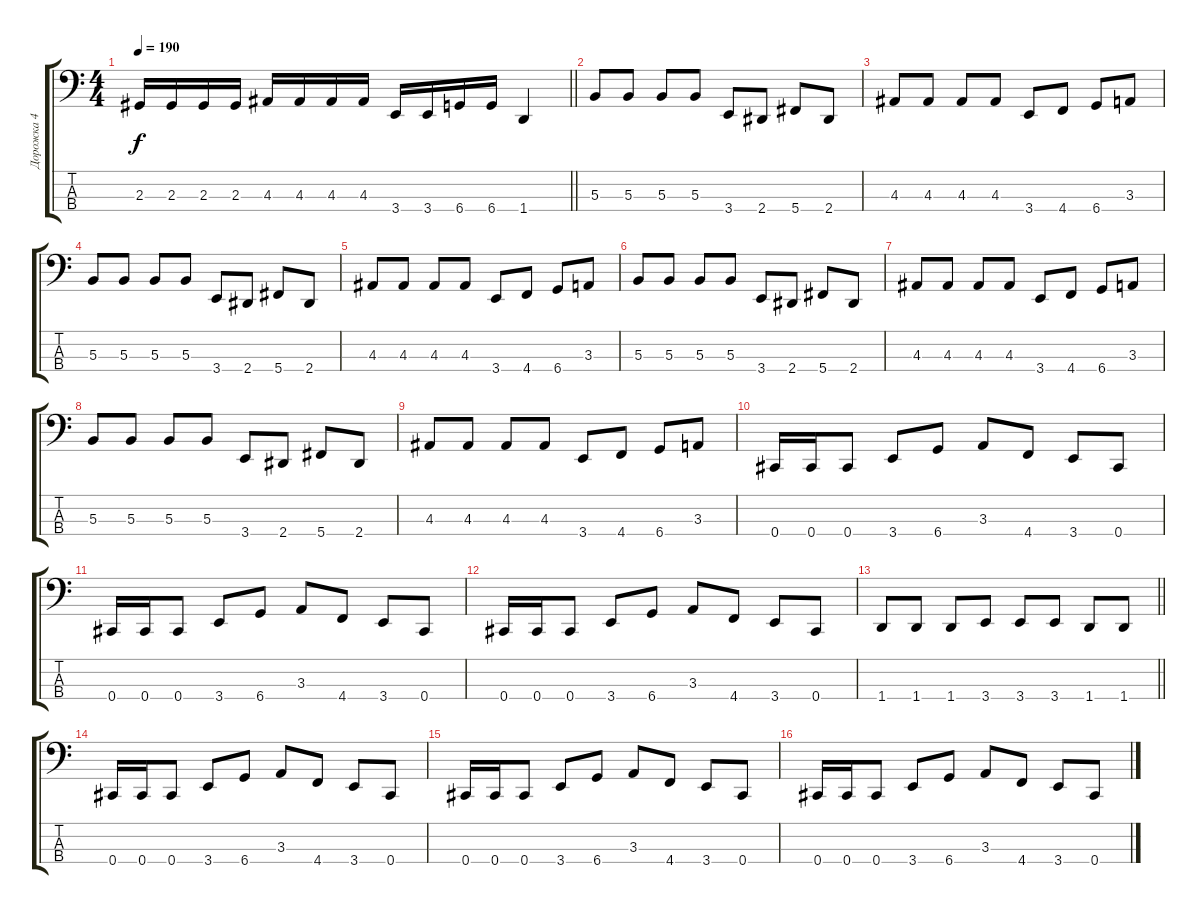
\track ("Дорожка 4" "Дорожка 4") {instrument electricbassfinger}
\staff {score tabs}
\tuning (E2 B1 Gb1 Db1) {hide}
\ts (4 4)
\tempo 190
\clef f4
\barLineRight lightlight
\ks c
2.3.16{dy f} 2.3.16 2.3.16 2.3.16 4.3.16 4.3.16 4.3.16 4.3.16 3.4.16 3.4.16 6.4.16 6.4.16 1.4.4 |
5.3.8 5.3.8 5.3.8 5.3.8 3.4.8 2.4.8 5.4.8 2.4.8 |
4.3.8 4.3.8 4.3.8 4.3.8 3.4.8 4.4.8 6.4.8 3.3.8 |
5.3.8 5.3.8 5.3.8 5.3.8 3.4.8 2.4.8 5.4.8 2.4.8 |
4.3.8 4.3.8 4.3.8 4.3.8 3.4.8 4.4.8 6.4.8 3.3.8 |
5.3.8 5.3.8 5.3.8 5.3.8 3.4.8 2.4.8 5.4.8 2.4.8 |
4.3.8 4.3.8 4.3.8 4.3.8 3.4.8 4.4.8 6.4.8 3.3.8 |
5.3.8 5.3.8 5.3.8 5.3.8 3.4.8 2.4.8 5.4.8 2.4.8 |
4.3.8 4.3.8 4.3.8 4.3.8 3.4.8 4.4.8 6.4.8 3.3.8 |
0.4.16 0.4.16 0.4.8 3.4.8 6.4.8 3.3.8 4.4.8 3.4.8 0.4.8 |
0.4.16 0.4.16 0.4.8 3.4.8 6.4.8 3.3.8 4.4.8 3.4.8 0.4.8 |
0.4.16 0.4.16 0.4.8 3.4.8 6.4.8 3.3.8 4.4.8 3.4.8 0.4.8 |
\barLineRight lightlight
1.4.8 1.4.8 1.4.8 3.4.8 3.4.8 3.4.8 1.4.8 1.4.8 |
0.4.16 0.4.16 0.4.8 3.4.8 6.4.8 3.3.8 4.4.8 3.4.8 0.4.8 |
0.4.16 0.4.16 0.4.8 3.4.8 6.4.8 3.3.8 4.4.8 3.4.8 0.4.8 |
0.4.16 0.4.16 0.4.8 3.4.8 6.4.8 3.3.8 4.4.8 3.4.8 0.4.8
